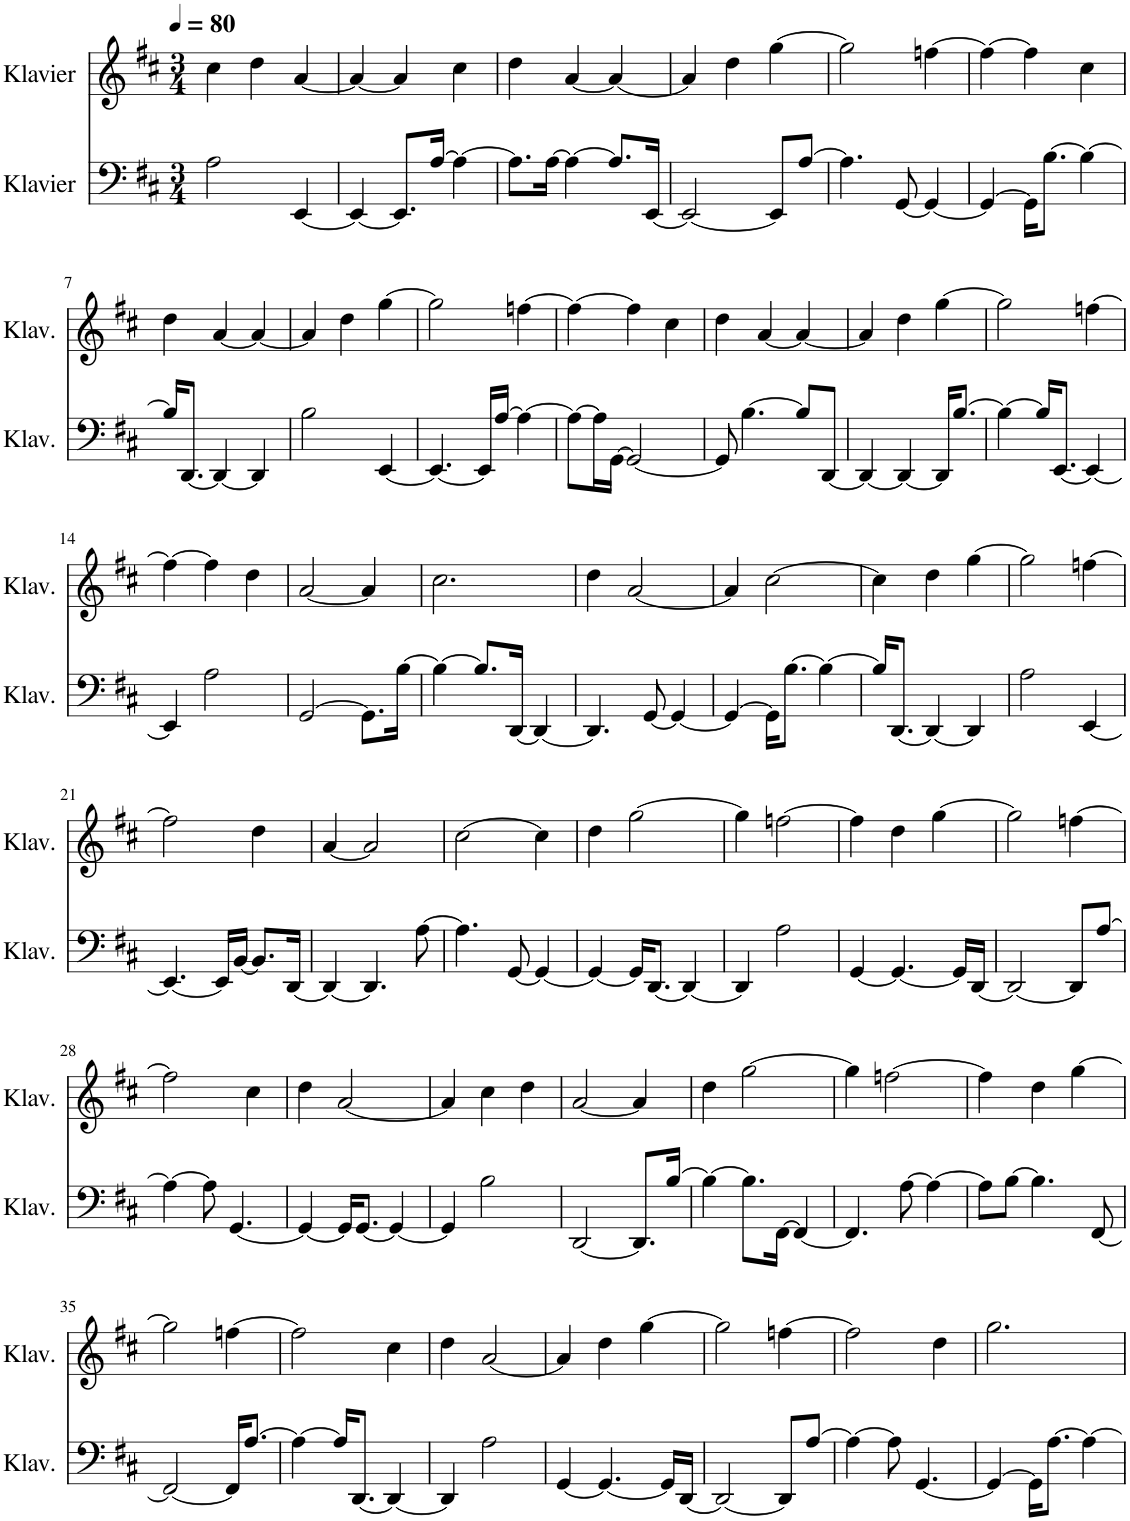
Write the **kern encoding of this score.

**kern	**kern
*part2	*part1
*staff2	*staff1
*I"Klavier	*I"Klavier
*I'Klav.	*I'Klav.
*clefF4	*clefG2
*k[f#c#]	*k[f#c#]
*M3/4	*M3/4
*MM80	*MM80
=1	=1
2A\	4cc#\
.	4dd\
[4EE/	[4a/
=2	=2
4EE/_	4a/_
8.EE/L]	4a/]
[16A/Jk	.
4A\_	4cc#\
=3	=3
8.A\L]	4dd\
[16A\Jk	.
4A\_	[4a/
8.A/L]	4a/_
[16EE/Jk	.
=4	=4
2EE/_	4a/]
.	4dd\
8EE/L]	[4gg\
[8A/J	.
=5	=5
4.A\]	2gg\]
[8GG/	.
4GG/_	[4ffn\
=6	=6
4GG/_	4ff\_
16GG\KL]	4ff\]
[8.B\J	.
4B\_	4cc#\
!!LO:LB:g=z
=7	=7
16B/KL]	4dd\
[8.DD/J	.
4DD/_	[4a/
4DD/]	4a/_
=8	=8
2B\	4a/]
.	4dd\
[4EE/	[4gg\
=9	=9
4.EE/_	2gg\]
16EE/LL]	.
[16A/JJ	.
4A\_	[4ffn\
=10	=10
8A\L_	4ff\_
16A\L]	.
[16GG\JJ	.
2GG/_	4ff\]
.	4cc#\
=11	=11
8GG/]	4dd\
[4.B\	.
.	[4a/
8B/L]	4a/_
[8DD/J	.
=12	=12
4DD/_	4a/]
4DD/_	4dd\
16DD/KL]	[4gg\
[8.B/J	.
=13	=13
4B\_	2gg\]
16B/KL]	.
[8.EE/J	.
4EE/_	[4ffn\
!!LO:LB:g=z
=14	=14
4EE/]	4ff\_
2A\	4ff\]
.	4dd\
=15	=15
[2GG/	[2a/
8.GG\L]	4a/]
[16B\Jk	.
=16	=16
4B\_	2.cc#\
8.B/L]	.
[16DD/Jk	.
4DD/_	.
=17	=17
4.DD/]	4dd\
.	[2a/
[8GG/	.
4GG/_	.
=18	=18
4GG/_	4a/]
16GG\KL]	[2cc#\
[8.B\J	.
4B\_	.
=19	=19
16B/KL]	4cc#\]
[8.DD/J	.
4DD/_	4dd\
4DD/]	[4gg\
=20	=20
2A\	2gg\]
[4EE/	[4ffn\
!!LO:LB:g=z
=21	=21
4.EE/_	2ff\]
16EE/LL]	.
[16BB/JJ	.
8.BB/L]	4dd\
[16DD/Jk	.
=22	=22
4DD/_	[4a/
4.DD/]	2a/]
[8A\	.
=23	=23
4.A\]	[2cc#\
[8GG/	.
4GG/_	4cc#\]
=24	=24
4GG/_	4dd\
16GG/KL]	[2gg\
[8.DD/J	.
4DD/_	.
=25	=25
4DD/]	4gg\]
2A\	[2ffn\
=26	=26
[4GG/	4ff\]
4.GG/_	4dd\
.	[4gg\
16GG/LL]	.
[16DD/JJ	.
=27	=27
2DD/_	2gg\]
8DD/L]	[4ffn\
[8A/J	.
!!LO:LB:g=z
=28	=28
4A\_	2ff\]
8A\]	.
[4.GG/	.
.	4cc#\
=29	=29
4GG/_	4dd\
16GG/KL]	[2a/
[8.GG/J	.
4GG/_	.
=30	=30
4GG/]	4a/]
2B\	4cc#\
.	4dd\
=31	=31
[2DD/	[2a/
8.DD/L]	4a/]
[16B/Jk	.
=32	=32
4B\_	4dd\
8.B\L]	[2gg\
[16FF#\Jk	.
4FF#/_	.
=33	=33
4.FF#/]	4gg\]
.	[2ffn\
[8A\	.
4A\_	.
=34	=34
8A\L]	4ff\]
[8B\J	.
4.B\]	4dd\
.	[4gg\
[8FF#/	.
!!LO:LB:g=z
=35	=35
2FF#/_	2gg\]
16FF#/KL]	[4ffn\
[8.A/J	.
=36	=36
4A\_	2ff\]
16A/KL]	.
[8.DD/J	.
4DD/_	4cc#\
=37	=37
4DD/]	4dd\
2A\	[2a/
=38	=38
[4GG/	4a/]
4.GG/_	4dd\
.	[4gg\
16GG/LL]	.
[16DD/JJ	.
=39	=39
2DD/_	2gg\]
8DD/L]	[4ffn\
[8A/J	.
=40	=40
4A\_	2ff\]
8A\]	.
[4.GG/	.
.	4dd\
=41	=41
4GG/_	2.gg\
16GG\KL]	.
[8.A\J	.
4A\_	.
=	=
*-	*-
